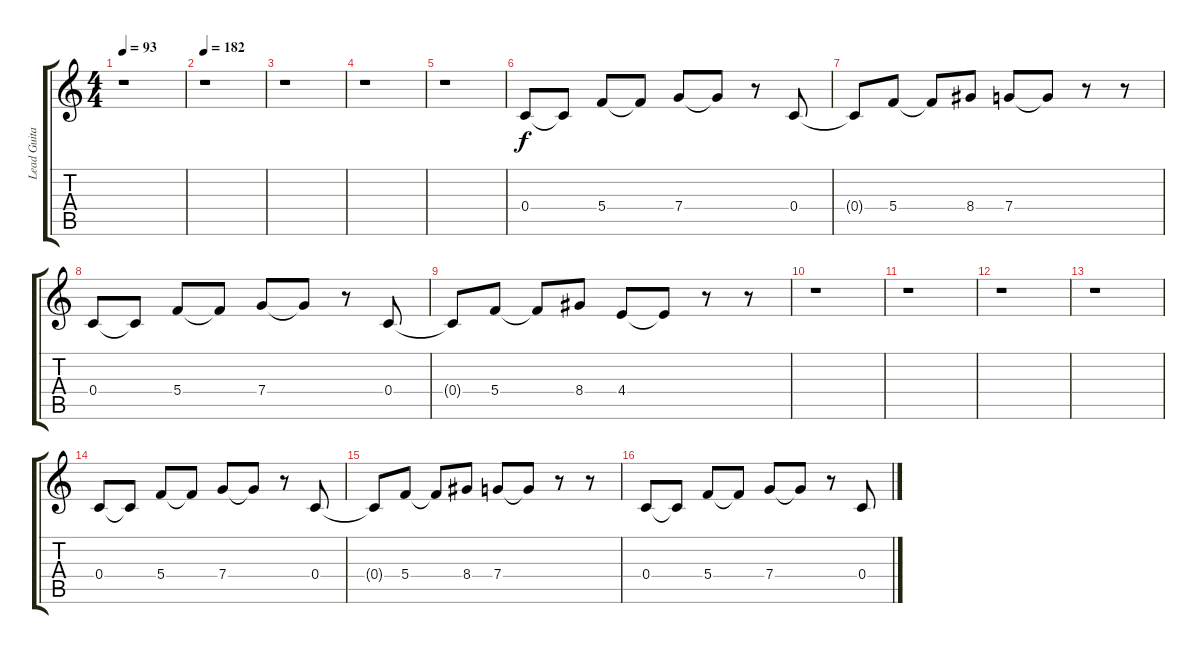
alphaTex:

\track ("Lead Guitar" "Lead Guita") {instrument overdrivenguitar}
\staff {score tabs}
\tuning (D4 A3 F3 C3 G2 C2) {hide}
\ts (4 4)
\tempo 93
\clef g2
\ks c
r.1{dy f} |
\tempo 182
r.1 |
r.1 |
r.1 |
r.1 |
0.4.8 0.4{t}.8 5.4.8 5.4{t}.8 7.4.8 7.4{t}.8 r.8 0.4.8 |
0.4{t}.8 5.4.8 5.4{t}.8 8.4.8 7.4.8 7.4{t}.8 r.8 r.8 |
0.4.8 0.4{t}.8 5.4.8 5.4{t}.8 7.4.8 7.4{t}.8 r.8 0.4.8 |
0.4{t}.8 5.4.8 5.4{t}.8 8.4.8 4.4.8 4.4{t}.8 r.8 r.8 |
r.1 |
r.1 |
r.1 |
r.1 |
0.4.8 0.4{t}.8 5.4.8 5.4{t}.8 7.4.8 7.4{t}.8 r.8 0.4.8 |
0.4{t}.8 5.4.8 5.4{t}.8 8.4.8 7.4.8 7.4{t}.8 r.8 r.8 |
0.4.8 0.4{t}.8 5.4.8 5.4{t}.8 7.4.8 7.4{t}.8 r.8 0.4.8
